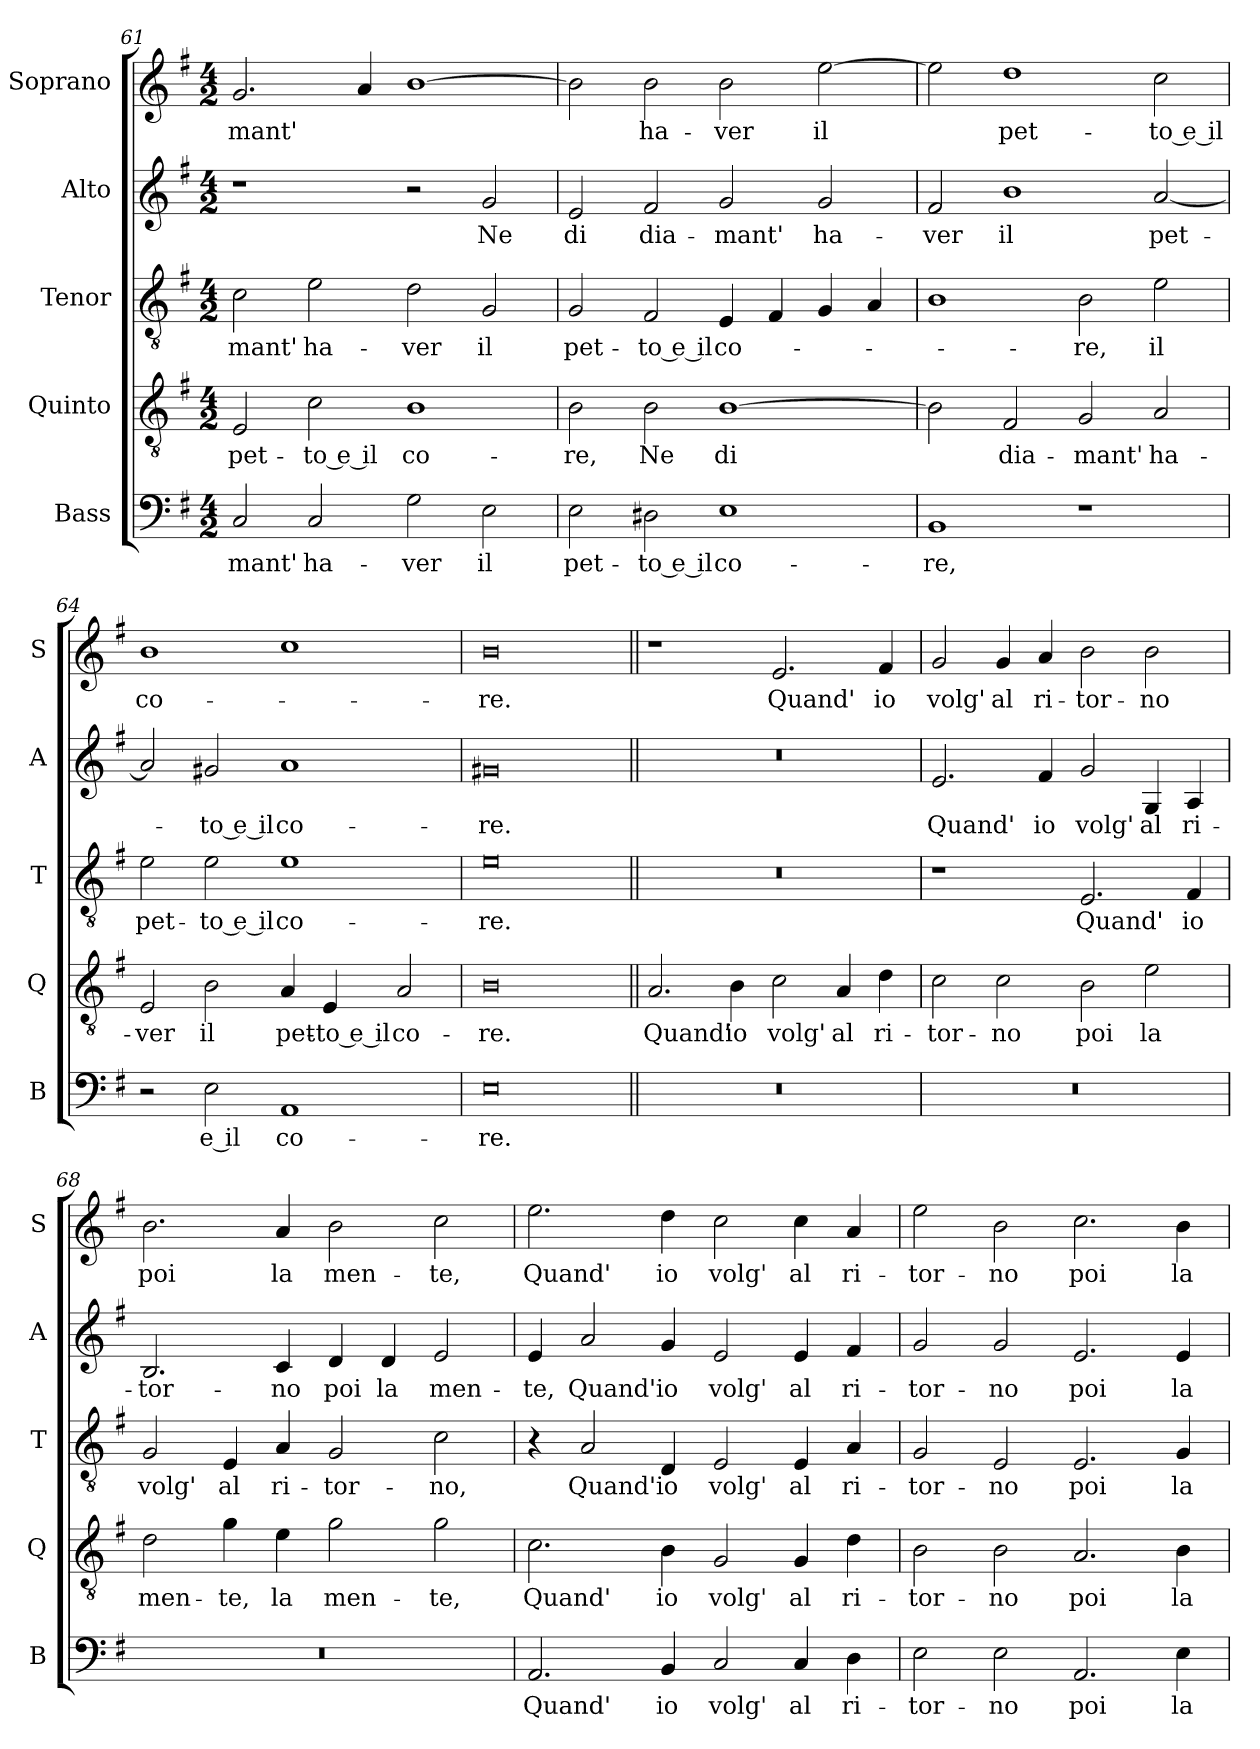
**kern	**text	**kern	**text	**kern	**text	**kern	**text	**kern	**text
*part5	*part5	*part4	*part4	*part3	*part3	*part2	*part2	*part1	*part1
*staff5	*staff5	*staff4	*staff4	*staff3	*staff3	*staff2	*staff2	*staff1	*staff1
*I"Bass	*	*I"Quinto	*	*I"Tenor	*	*I"Alto	*	*I"Soprano	*
*I'B	*	*I'Q	*	*I'T	*	*I'A	*	*I'S	*
!!LO:LB:g=z
*clefF4	*	*clefGv2	*	*clefGv2	*	*clefG2	*	*clefG2	*
*k[f#]	*	*k[f#]	*	*k[f#]	*	*k[f#]	*	*k[f#]	*
*G:	*	*G:	*	*G:	*	*G:	*	*G:	*
*M4/2	*	*M4/2	*	*M4/2	*	*M4/2	*	*M4/2	*
=61	=61	=61	=61	=61	=61	=61	=61	=61	=61
!	!LO:LY:b	!	!LO:LY:b	!	!LO:LY:b	!	!	!	!LO:LY:b
2C/	-mant'	2E/	pet-	2c\	-mant'	1r	.	2.g/	-mant'
!	!LO:LY:b	!	!LO:LY:b	!	!LO:LY:b	!	!	!	!
2C/	ha-	2c\	-to e il	2e\	ha-	.	.	.	.
.	.	.	.	.	.	.	.	4a/	.
!	!LO:LY:b	!	!LO:LY:b	!	!LO:LY:b	!	!	!	!
2G\	-ver	1B	co-	2d\	-ver	2r	.	[1b	.
!	!LO:LY:b	!	!	!	!LO:LY:b	!	!LO:LY:b	!	!
2E\	il	.	.	2G/	il	2g/	Ne	.	.
=62	=62	=62	=62	=62	=62	=62	=62	=62	=62
!	!LO:LY:b	!	!LO:LY:b	!	!LO:LY:b	!	!LO:LY:b	!	!
2E\	pet-	2B\	-re,	2G/	pet-	2e/	di	2b\]	.
!	!LO:LY:b	!	!LO:LY:b	!	!LO:LY:b	!	!LO:LY:b	!	!LO:LY:b
2D#X\	-to e il	2B\	Ne	2F#/	-to e il	2f#/	dia-	2b\	ha-
!	!LO:LY:b	!	!LO:LY:b	!	!LO:LY:b	!	!LO:LY:b	!	!LO:LY:b
1E	co-	[1B	di	4E/	co-	2g/	-mant'	2b\	-ver
.	.	.	.	4F#/	.	.	.	.	.
!	!	!	!	!	!	!	!LO:LY:b	!	!LO:LY:b
.	.	.	.	4G/	.	2g/	ha-	[2ee\	il
.	.	.	.	4A/	.	.	.	.	.
=63	=63	=63	=63	=63	=63	=63	=63	=63	=63
!	!LO:LY:b	!	!	!	!	!	!LO:LY:b	!	!
1BB	-re,	2B\]	.	1B	.	2f#/	-ver	2ee\]	.
!	!	!	!LO:LY:b	!	!	!	!LO:LY:b	!	!LO:LY:b
.	.	2F#/	dia-	.	.	1b	il	1dd	pet-
!	!	!	!LO:LY:b	!	!LO:LY:b	!	!	!	!
1r	.	2G/	-mant'	2B\	-re,	.	.	.	.
!	!	!	!LO:LY:b	!	!LO:LY:b	!	!LO:LY:b	!	!LO:LY:b
.	.	2A/	ha-	2e\	il	[2a/	pet-	2cc\	-to e il
=64	=64	=64	=64	=64	=64	=64	=64	=64	=64
!	!	!	!LO:LY:b	!	!LO:LY:b	!	!	!	!LO:LY:b
2r	.	2E/	-ver	2e\	pet-	2a/]	.	1b	co-
!	!LO:LY:b	!	!LO:LY:b	!	!LO:LY:b	!	!LO:LY:b	!	!
2E\	e il	2B\	il	2e\	-to e il	2g#X/	-to e il	.	.
!	!LO:LY:b	!	!LO:LY:b	!	!LO:LY:b	!	!LO:LY:b	!	!
1AA	co-	4A/	pet-	1e	co-	1a	co-	1cc	.
!	!	!	!LO:LY:b	!	!	!	!	!	!
.	.	4E/	-to e il	.	.	.	.	.	.
!	!	!	!LO:LY:b	!	!	!	!	!	!
.	.	2A/	co-	.	.	.	.	.	.
!!LO:LB:g=z
=65	=65	=65	=65	=65	=65	=65	=65	=65	=65
!	!LO:LY:b	!	!LO:LY:b	!	!LO:LY:b	!	!LO:LY:b	!	!LO:LY:b
0E	-re.	0B	-re.	0e	-re.	0g#X	-re.	0b	-re.
=66||	=66||	=66||	=66||	=66||	=66||	=66||	=66||	=66||	=66||
!	!	!	!LO:LY:b	!	!	!	!	!	!
0r	.	2.A/	Quand'	0r	.	0r	.	1r	.
!	!	!	!LO:LY:b	!	!	!	!	!	!
.	.	4B\	io	.	.	.	.	.	.
!	!	!	!LO:LY:b	!	!	!	!	!	!LO:LY:b
.	.	2c\	volg'	.	.	.	.	2.e/	Quand'
!	!	!	!LO:LY:b	!	!	!	!	!	!
.	.	4A/	al	.	.	.	.	.	.
!	!	!	!LO:LY:b	!	!	!	!	!	!LO:LY:b
.	.	4d\	ri-	.	.	.	.	4f#/	io
=67	=67	=67	=67	=67	=67	=67	=67	=67	=67
!	!	!	!LO:LY:b	!	!	!	!LO:LY:b	!	!LO:LY:b
0r	.	2c\	-tor-	1r	.	2.e/	Quand'	2g/	volg'
!	!	!	!LO:LY:b	!	!	!	!	!	!LO:LY:b
.	.	2c\	-no	.	.	.	.	4g/	al
!	!	!	!	!	!	!	!LO:LY:b	!	!LO:LY:b
.	.	.	.	.	.	4f#/	io	4a/	ri-
!	!	!	!LO:LY:b	!	!LO:LY:b	!	!LO:LY:b	!	!LO:LY:b
.	.	2B\	poi	2.E/	Quand'	2g/	volg'	2b\	-tor-
!	!	!	!LO:LY:b	!	!	!	!LO:LY:b	!	!LO:LY:b
.	.	2e\	la	.	.	4G/	al	2b\	-no
!	!	!	!	!	!LO:LY:b	!	!LO:LY:b	!	!
.	.	.	.	4F#/	io	4A/	ri-	.	.
=68	=68	=68	=68	=68	=68	=68	=68	=68	=68
!	!	!	!LO:LY:b	!	!LO:LY:b	!	!LO:LY:b	!	!LO:LY:b
0r	.	2d\	men-	2G/	volg'	2.B/	-tor-	2.b\	poi
!	!	!	!LO:LY:b	!	!LO:LY:b	!	!	!	!
.	.	4g\	-te,	4E/	al	.	.	.	.
!	!	!	!LO:LY:b	!	!LO:LY:b	!	!LO:LY:b	!	!LO:LY:b
.	.	4e\	la	4A/	ri-	4c/	-no	4a/	la
!	!	!	!LO:LY:b	!	!LO:LY:b	!	!LO:LY:b	!	!LO:LY:b
.	.	2g\	men-	2G/	-tor-	4d/	poi	2b\	men-
!	!	!	!	!	!	!	!LO:LY:b	!	!
.	.	.	.	.	.	4d/	la	.	.
!	!	!	!LO:LY:b	!	!LO:LY:b	!	!LO:LY:b	!	!LO:LY:b
.	.	2g\	-te,	2c\	-no,	2e/	men-	2cc\	-te,
!!LO:PB:g=z
=69	=69	=69	=69	=69	=69	=69	=69	=69	=69
!	!LO:LY:b	!	!LO:LY:b	!	!	!	!LO:LY:b	!	!LO:LY:b
2.AA/	Quand'	2.c\	Quand'	4r	.	4e/	-te,	2.ee\	Quand'
!	!	!	!	!	!LO:LY:b	!	!LO:LY:b	!	!
.	.	.	.	2A/	Quand'	2a/	Quand'	.	.
!	!LO:LY:b	!	!LO:LY:b	!	!LO:LY:b	!	!LO:LY:b	!	!LO:LY:b
4BB/	io	4B\	io	4D/	io	4g/	io	4dd\	io
!	!LO:LY:b	!	!LO:LY:b	!	!LO:LY:b	!	!LO:LY:b	!	!LO:LY:b
2C/	volg'	2G/	volg'	2E/	volg'	2e/	volg'	2cc\	volg'
!	!LO:LY:b	!	!LO:LY:b	!	!LO:LY:b	!	!LO:LY:b	!	!LO:LY:b
4C/	al	4G/	al	4E/	al	4e/	al	4cc\	al
!	!LO:LY:b	!	!LO:LY:b	!	!LO:LY:b	!	!LO:LY:b	!	!LO:LY:b
4D\	ri-	4d\	ri-	4A/	ri-	4f#/	ri-	4a/	ri-
=70	=70	=70	=70	=70	=70	=70	=70	=70	=70
!	!LO:LY:b	!	!LO:LY:b	!	!LO:LY:b	!	!LO:LY:b	!	!LO:LY:b
2E\	-tor-	2B\	-tor-	2G/	-tor-	2g/	-tor-	2ee\	-tor-
!	!LO:LY:b	!	!LO:LY:b	!	!LO:LY:b	!	!LO:LY:b	!	!LO:LY:b
2E\	-no	2B\	-no	2E/	-no	2g/	-no	2b\	-no
!	!LO:LY:b	!	!LO:LY:b	!	!LO:LY:b	!	!LO:LY:b	!	!LO:LY:b
2.AA/	poi	2.A/	poi	2.E/	poi	2.e/	poi	2.cc\	poi
!	!LO:LY:b	!	!LO:LY:b	!	!LO:LY:b	!	!LO:LY:b	!	!LO:LY:b
4E\	la	4B\	la	4G/	la	4e/	la	4b\	la
=	=	=	=	=	=	=	=	=	=
*-	*-	*-	*-	*-	*-	*-	*-	*-	*-
